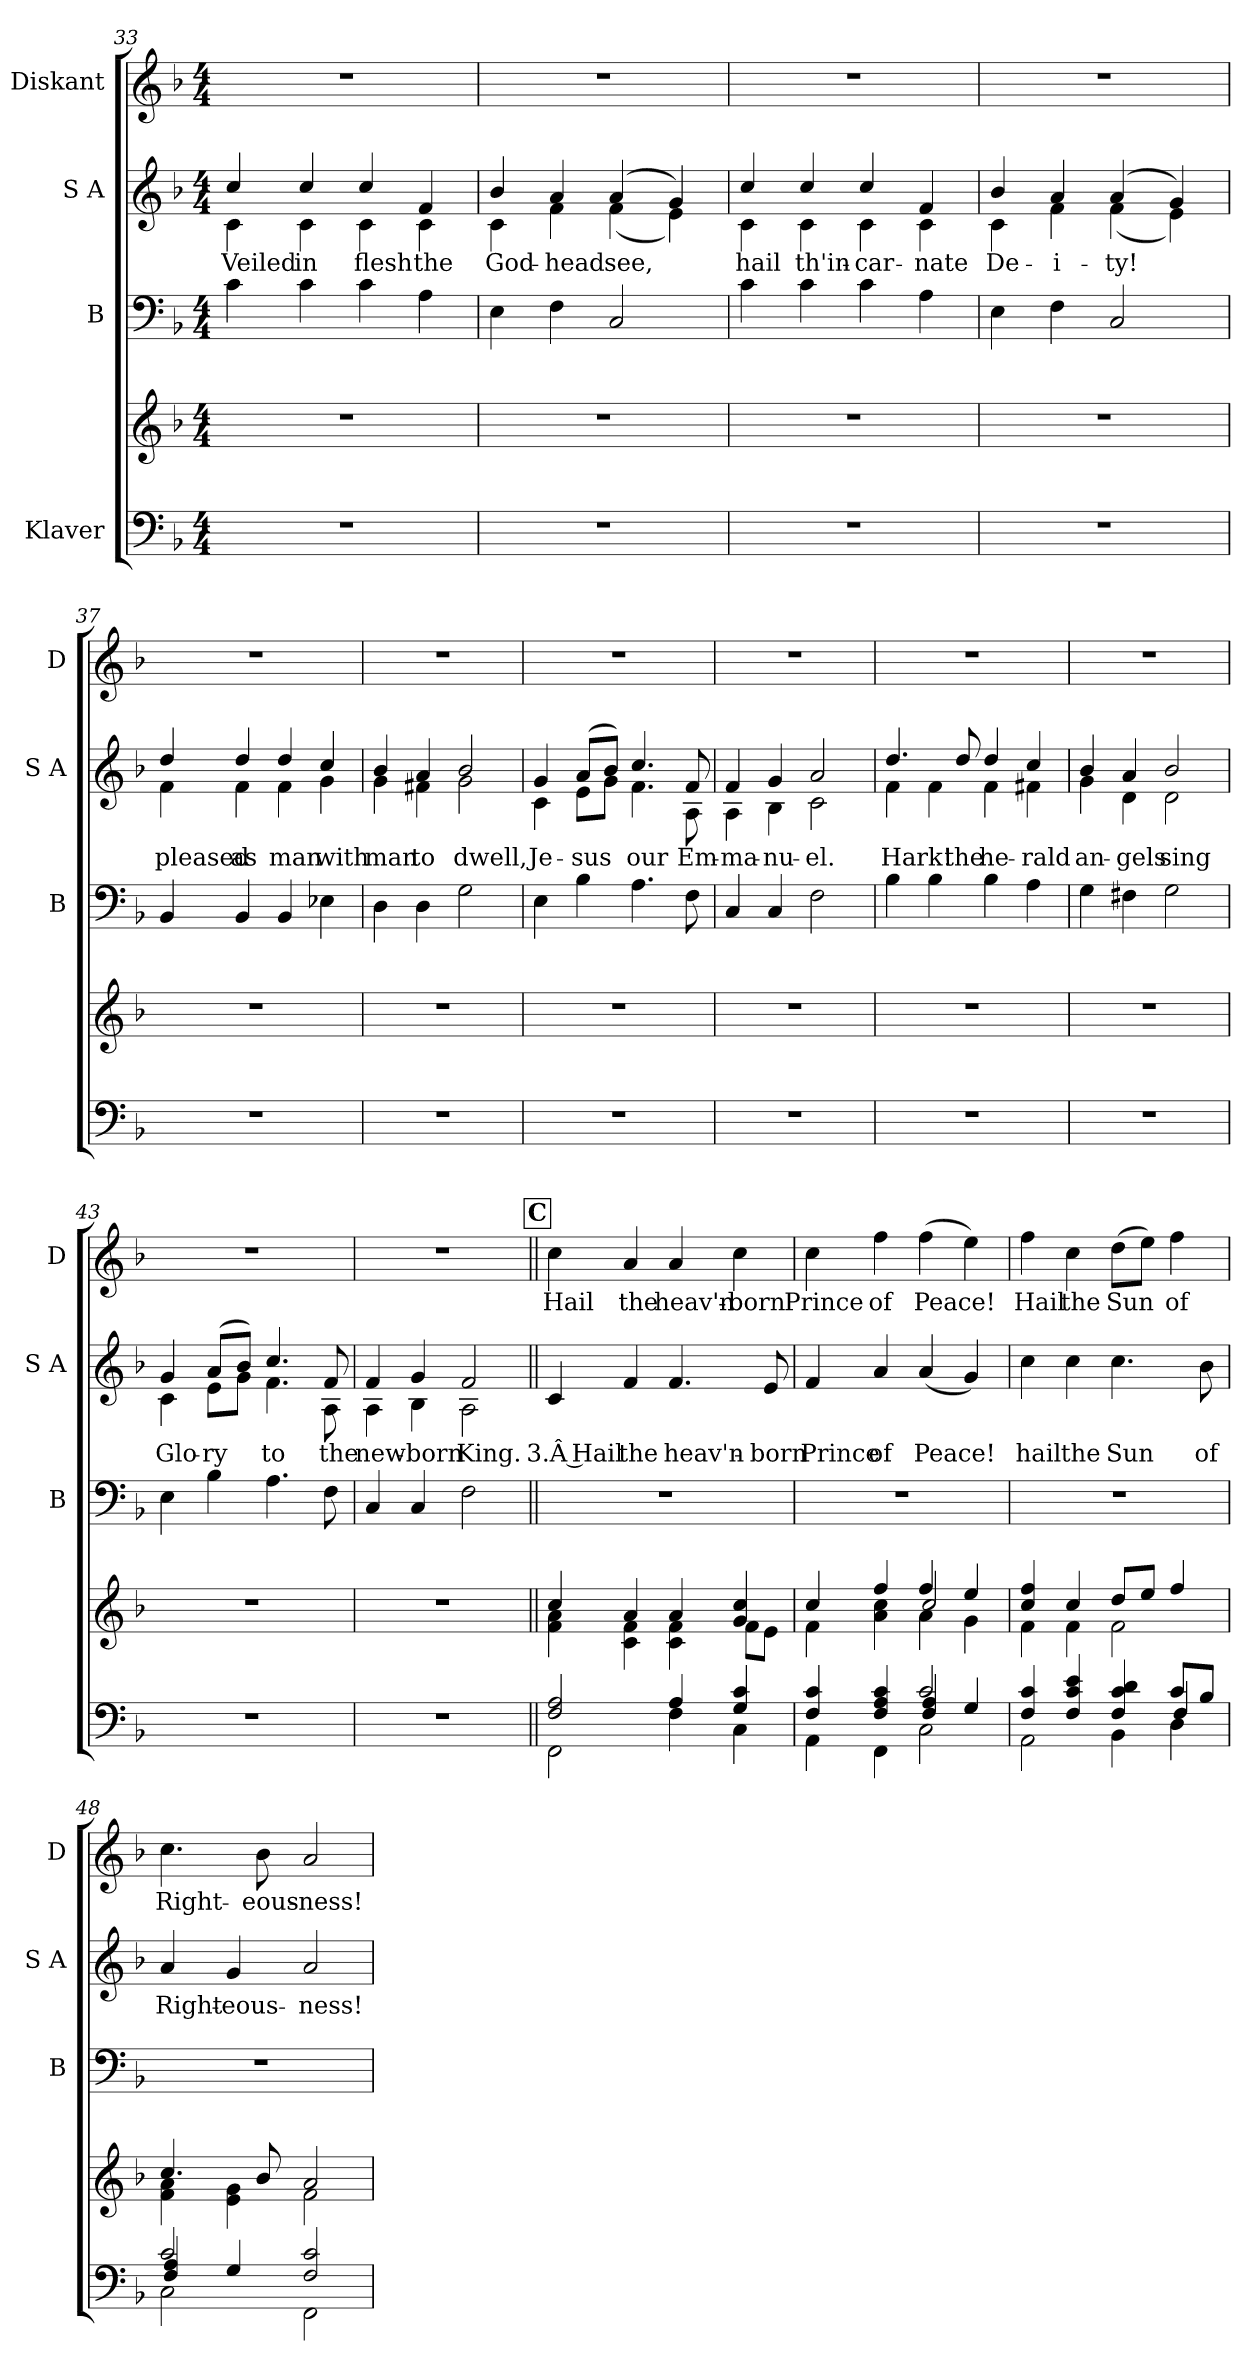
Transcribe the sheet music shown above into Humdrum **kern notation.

**kern	**kern	**kern	**kern	**text	**kern	**text
*part4	*part4	*part3	*part2	*part2	*part1	*part1
*staff5	*staff4	*staff3	*staff2	*staff2	*staff1	*staff1
*I"Klaver	*	*I"B	*I"S A	*	*I"Diskant	*
*	*	*I'B	*I'S A	*	*I'D	*
*clefF4	*clefG2	*clefF4	*clefG2	*	*clefG2	*
*k[b-]	*k[b-]	*k[b-]	*k[b-]	*	*k[b-]	*
*M4/4	*M4/4	*M4/4	*M4/4	*	*M4/4	*
=33	=33	=33	=33	=33	=33	=33
*	*	*	*^	*	*	*
1r	1r	4c\	4cc/	4c\	Veiled	1r	.
.	.	4c\	4cc/	4c\	in	.	.
.	.	4c\	4cc/	4c\	flesh	.	.
.	.	4A\	4f/	4c\	the	.	.
=34	=34	=34	=34	=34	=34	=34	=34
1r	1r	4E\	4b-/	4c\	God-	1r	.
.	.	4F\	4a/	4f\	-head	.	.
.	.	2C/	(>4a/	(<4f\	see,	.	.
.	.	.	4g/)	4e\)	.	.	.
!!LO:LB:g=z
=35	=35	=35	=35	=35	=35	=35	=35
1r	1r	4c\	4cc/	4c\	hail	1r	.
.	.	4c\	4cc/	4c\	th'in-	.	.
.	.	4c\	4cc/	4c\	-car-	.	.
.	.	4A\	4f/	4c\	-nate	.	.
=36	=36	=36	=36	=36	=36	=36	=36
1r	1r	4E\	4b-/	4c\	De-	1r	.
.	.	4F\	4a/	4f\	-i-	.	.
.	.	2C/	(>4a/	(<4f\	-ty!	.	.
.	.	.	4g/)	4e\)	.	.	.
=37	=37	=37	=37	=37	=37	=37	=37
1r	1r	4BB-/	4dd/	4f\	pleased	1r	.
.	.	4BB-/	4dd/	4f\	as	.	.
.	.	4BB-/	4dd/	4f\	man	.	.
.	.	4E-X\	4cc/	4g\	with	.	.
=38	=38	=38	=38	=38	=38	=38	=38
1r	1r	4D\	4b-/	4g\	man	1r	.
.	.	4D\	4a/	4f#X\	to	.	.
.	.	2G\	2b-/	2g\	dwell,	.	.
=39	=39	=39	=39	=39	=39	=39	=39
1r	1r	4E\	4g/	4c\	Je-	1r	.
.	.	4B-\	(>8a/L	8e\L	-sus	.	.
.	.	.	8b-/J)	8g\J	.	.	.
.	.	4.A\	4.cc/	4.f\	our	.	.
.	.	8F\	8f/	8A\	Em-	.	.
=40	=40	=40	=40	=40	=40	=40	=40
1r	1r	4C/	4f/	4A\	-ma-	1r	.
.	.	4C/	4g/	4B-\	-nu-	.	.
.	.	2F\	2a/	2c\	-el.	.	.
!!LO:PB:g=z
=41	=41	=41	=41	=41	=41	=41	=41
1r	1r	4B-\	4.dd/	4f\	Hark!	1r	.
.	.	4B-\	.	4f\	.	.	.
.	.	.	8dd/	.	the	.	.
.	.	4B-\	4dd/	4f\	he-	.	.
.	.	4A\	4cc/	4f#X\	-rald	.	.
=42	=42	=42	=42	=42	=42	=42	=42
1r	1r	4G\	4b-/	4g\	an-	1r	.
.	.	4F#X\	4a/	4d\	-gels	.	.
.	.	2G\	2b-/	2d\	sing	.	.
=43	=43	=43	=43	=43	=43	=43	=43
1r	1r	4E\	4g/	4c\	Glo-	1r	.
.	.	4B-\	(>8a/L	8e\L	-ry	.	.
.	.	.	8b-/J)	8g\J	.	.	.
.	.	4.A\	4.cc/	4.f\	to	.	.
.	.	8F\	8f/	8A\	the	.	.
=44	=44	=44	=44	=44	=44	=44	=44
1r	1r	4C/	4f/	4A\	new-	1r	.
.	.	4C/	4g/	4B-\	-born	.	.
.	.	2F\	2f/	2A\	King.	.	.
!!LO:LB:g=z
!!LO:REH:place=s1:a:B:fs=14:t=C
=45||	=45||	=45||	=45||	=45||	=45||	=45||	=45||
*^	*^	*	*	*	*	*	*
!	!	!	!	!	!LO:TX:a:t=unis.	!	!	!	!
*	*	*	*	*	*v	*v	*	*	*
2F/ 2A/	2FF\	4cc/	4f\ 4a\	1r	4c/	3.Â Hail	4cc\	Hail
.	.	4a/	4c\ 4f\	.	4f/	the	4a/	the
4A/	4F\	4a/	4c\ 4f\	.	4.f/	heav'n-	4a/	heav'n-
4G/ 4c/	4C\	4g/ 4cc/	8f\L	.	.	.	4cc\	-born
.	.	.	8e\J	.	8e/	-born	.	.
=46	=46	=46	=46	=46	=46	=46	=46	=46
*	*^	*	*^	*	*	*	*	*
4F/ 4c/	4AA\	2ryy	4cc/	4f\	2ryy	1r	4f/	Prince	4cc\	Prince
4F/ 4A/ 4c/	4FF\	.	4ff/	4a\ 4cc\	.	.	4a/	of	4ff\	of
2c/	2C\	4F/ 4A/	4ff/	4a\	2cc/	.	(<4a/	Peace!	(>4ff\	Peace!
.	.	4G/	4ee/	4g\	.	.	4g/)	.	4ee\)	.
*	*	*	*	*v	*v	*	*	*	*	*
=47	=47	=47	=47	=47	=47	=47	=47	=47	=47
4F/ 4c/	2AA\	2.ryy	4cc/ 4ff/	4f\	1r	4cc\	hail	4ff\	Hail
4F/ 4c/ 4e/	.	.	4cc/	4f\	.	4cc\	the	4cc\	the
4F/ 4c/ 4d/	4BB-\	.	8dd/L	2f\	.	4.cc\	Sun	(>8dd\L	Sun
.	.	.	8ee/J	.	.	.	.	8ee\J)	.
8c/L	4D\	4F/	4ff/	.	.	.	.	4ff\	of
8B-/J	.	.	.	.	.	8b-\	of	.	.
=48	=48	=48	=48	=48	=48	=48	=48	=48	=48
2c/	2C\	4F/ 4A/	4.cc/	4f\ 4a\	1r	4a/	Right-	4.cc\	Right-
.	.	4G/	.	4e\ 4g\	.	4g/	-eous-	.	.
.	.	.	8b-/	.	.	.	.	8b-\	-eous-
2F/ 2c/	2FF\	2ryy	2a/	2f\	.	2a/	-ness!	2a/	-ness!
*v	*v	*v	*	*	*	*	*	*	*
*	*v	*v	*	*	*	*	*
=	=	=	=	=	=	=
*-	*-	*-	*-	*-	*-	*-
